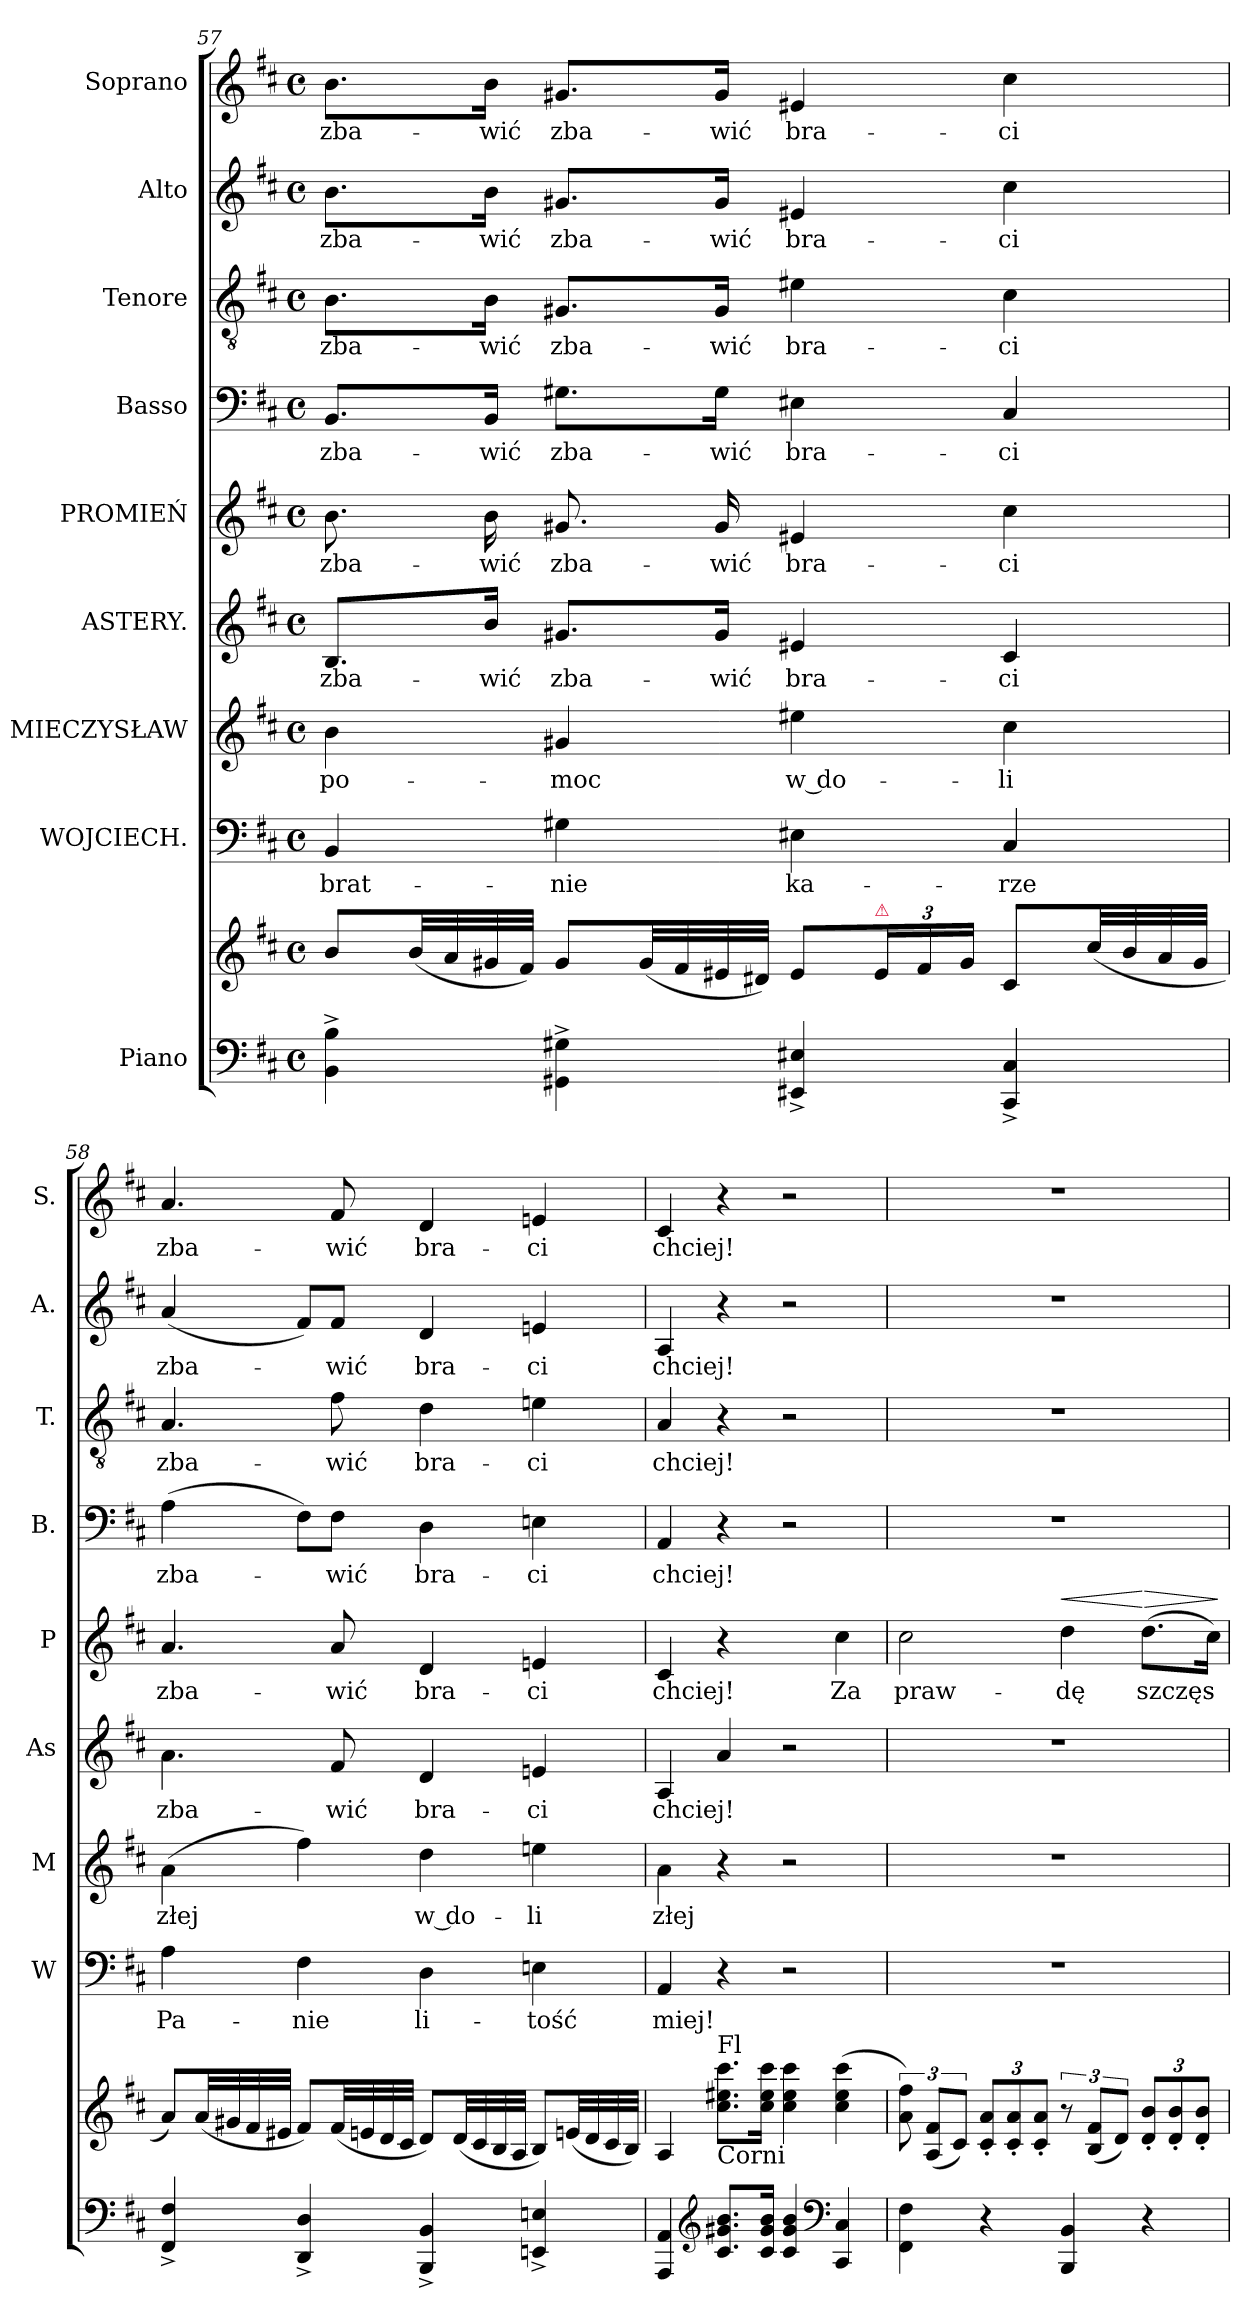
**kern	**kern	**kern	**text	**kern	**text	**kern	**text	**kern	**text	**dynam	**kern	**text	**kern	**text	**kern	**text	**kern	**text
*part9	*part9	*part8	*part8	*part7	*part7	*part6	*part6	*part5	*part5	*part5	*part4	*part4	*part3	*part3	*part2	*part2	*part1	*part1
*staff10	*staff9	*staff8	*staff8	*staff7	*staff7	*staff6	*staff6	*staff5	*staff5	*staff5	*staff4	*staff4	*staff3	*staff3	*staff2	*staff2	*staff1	*staff1
*I"Piano	*	*I"WOJCIECH.	*	*I"MIECZYSŁAW	*	*I"ASTERY.	*	*I"PROMIEŃ	*	*	*I"Basso	*	*I"Tenore	*	*I"Alto	*	*I"Soprano	*
*	*	*I'W	*	*I'M	*	*I'As	*	*I'P	*	*	*I'B.	*	*I'T.	*	*I'A.	*	*I'S.	*
*clefF4	*clefG2	*clefF4	*	*clefG2	*	*clefG2	*	*clefG2	*	*	*clefF4	*	*clefGv2	*	*clefG2	*	*clefG2	*
*k[f#c#]	*k[f#c#]	*k[f#c#]	*	*k[f#c#]	*	*k[f#c#]	*	*k[f#c#]	*	*	*k[f#c#]	*	*k[f#c#]	*	*k[f#c#]	*	*k[f#c#]	*
*D:	*D:	*D:	*	*D:	*	*D:	*	*D:	*	*	*D:	*	*D:	*	*D:	*	*D:	*
*M4/4	*M4/4	*M4/4	*	*M4/4	*	*M4/4	*	*M4/4	*	*	*M4/4	*	*M4/4	*	*M4/4	*	*M4/4	*
*met(c)	*met(c)	*met(c)	*	*met(c)	*	*met(c)	*	*met(c)	*	*	*met(c)	*	*met(c)	*	*met(c)	*	*met(c)	*
=57	=57	=57	=57	=57	=57	=57	=57	=57	=57	=57	=57	=57	=57	=57	=57	=57	=57	=57
4BB^\ 4B^\	8b/L	4BB/	brat-	4b\	po-	8.B/L	zba-	8.b\	zba-	.	8.BB/L	zba-	8.B\L	zba-	8.b\L	zba-	8.b\L	zba-
.	(32b/LL	.	.	.	.	.	.	.	.	.	.	.	.	.	.	.	.	.
.	32a/	.	.	.	.	.	.	.	.	.	.	.	.	.	.	.	.	.
.	32g#X/	.	.	.	.	16b/Jk	-wić	16b\	-wić	.	16BB/Jk	-wić	16B\Jk	-wić	16b\Jk	-wić	16b\Jk	-wić
.	32f#/JJJ)	.	.	.	.	.	.	.	.	.	.	.	.	.	.	.	.	.
4GG#X^\ 4G#X^\	8g#/L	4G#X\	-nie	4g#X/	-moc	8.g#X/L	zba-	8.g#X/	zba-	.	8.G#X\L	zba-	8.G#X/L	zba-	8.g#X/L	zba-	8.g#X/L	zba-
.	(32g#/LL	.	.	.	.	.	.	.	.	.	.	.	.	.	.	.	.	.
.	32f#/	.	.	.	.	.	.	.	.	.	.	.	.	.	.	.	.	.
.	32e#X/	.	.	.	.	16g#/Jk	-wić	16g#/	-wić	.	16G#\Jk	-wić	16G#/Jk	-wić	16g#/Jk	-wić	16g#/Jk	-wić
.	32d#X/JJJ)	.	.	.	.	.	.	.	.	.	.	.	.	.	.	.	.	.
4EE#X^/ 4E#X^/	8e#/L	4E#X\	ka-	4ee#X\	w do-	4e#X/	bra-	4e#X/	bra-	.	4E#X\	bra-	4e#X\	bra-	4e#X/	bra-	4e#X/	bra-
!	!LO:TX:a:color=crimson:t=⚠	!	!	!	!	!	!	!	!	!	!	!	!	!	!	!	!	!
.	24e#/L	.	.	.	.	.	.	.	.	.	.	.	.	.	.	.	.	.
.	24f#/	.	.	.	.	.	.	.	.	.	.	.	.	.	.	.	.	.
.	24g#/JJ	.	.	.	.	.	.	.	.	.	.	.	.	.	.	.	.	.
4CC#^/ 4C#^/	8c#/L	4C#/	-rze	4cc#\	-li	4c#/	-ci	4cc#\	-ci	.	4C#/	-ci	4c#\	-ci	4cc#\	-ci	4cc#\	-ci
.	(32cc#/LL	.	.	.	.	.	.	.	.	.	.	.	.	.	.	.	.	.
.	32b/	.	.	.	.	.	.	.	.	.	.	.	.	.	.	.	.	.
.	32a/	.	.	.	.	.	.	.	.	.	.	.	.	.	.	.	.	.
.	32g#/JJJ	.	.	.	.	.	.	.	.	.	.	.	.	.	.	.	.	.
=58	=58	=58	=58	=58	=58	=58	=58	=58	=58	=58	=58	=58	=58	=58	=58	=58	=58	=58
4FF#^/ 4F#^/	8a/L)	4A\	Pa-	(4a\	złej	4.a\	zba-	4.a/	zba-	.	(4A\	zba-	4.A/	zba-	(4a/	zba-	4.a/	zba-
.	(32a/LL	.	.	.	.	.	.	.	.	.	.	.	.	.	.	.	.	.
.	32g#X/	.	.	.	.	.	.	.	.	.	.	.	.	.	.	.	.	.
.	32f#/	.	.	.	.	.	.	.	.	.	.	.	.	.	.	.	.	.
.	32e#X/JJJ	.	.	.	.	.	.	.	.	.	.	.	.	.	.	.	.	.
4DD^/ 4D^/	8f#/L)	4F#\	-nie	4ff#\)	.	.	.	.	.	.	8F#\L)	.	.	.	8f#/L)	.	.	.
.	(32f#/LL	.	.	.	.	8f#/	-wić	8a/	-wić	.	8F#\J	-wić	8f#\	-wić	8f#/J	-wić	8f#/	-wić
.	32en/	.	.	.	.	.	.	.	.	.	.	.	.	.	.	.	.	.
.	32d/	.	.	.	.	.	.	.	.	.	.	.	.	.	.	.	.	.
.	32c#/JJJ	.	.	.	.	.	.	.	.	.	.	.	.	.	.	.	.	.
4BBB^/ 4BB^/	8d/L)	4D\	li-	4dd\	w do-	4d/	bra-	4d/	bra-	.	4D\	bra-	4d\	bra-	4d/	bra-	4d/	bra-
.	(32d/LL	.	.	.	.	.	.	.	.	.	.	.	.	.	.	.	.	.
.	32c#/	.	.	.	.	.	.	.	.	.	.	.	.	.	.	.	.	.
.	32B/	.	.	.	.	.	.	.	.	.	.	.	.	.	.	.	.	.
.	32A/JJJ	.	.	.	.	.	.	.	.	.	.	.	.	.	.	.	.	.
4EEn^/ 4En^/	8B/L)	4En\	-tość	4een\	-li	4en/	-ci	4en/	-ci	.	4En\	-ci	4en\	-ci	4en/	-ci	4en/	-ci
.	(32en/LL	.	.	.	.	.	.	.	.	.	.	.	.	.	.	.	.	.
.	32d/	.	.	.	.	.	.	.	.	.	.	.	.	.	.	.	.	.
.	32c#/	.	.	.	.	.	.	.	.	.	.	.	.	.	.	.	.	.
.	32B/JJJ)	.	.	.	.	.	.	.	.	.	.	.	.	.	.	.	.	.
=59	=59	=59	=59	=59	=59	=59	=59	=59	=59	=59	=59	=59	=59	=59	=59	=59	=59	=59
4AAA/ 4AA/	4A/	4AA/	miej!	4a\	złej	4A/	chciej!	4c#/	chciej!	.	4AA/	chciej!	4A/	chciej!	4A/	chciej!	4c#/	chciej!
*clefG2	*	*	*	*	*	*	*	*	*	*	*	*	*	*	*	*	*	*
!	!LO:TX:b:t=Corni	!	!	!	!	!	!	!	!	!	!	!	!	!	!	!	!	!
!	!LO:TX:a:t=Fl	!	!	!	!	!	!	!	!	!	!	!	!	!	!	!	!	!
8.c#/ 8.g#X/ 8.b/L	8.cc#\ 8.ee#X\ 8.ccc#\L	4r	.	4r	.	4a/	.	4r	.	.	4r	.	4r	.	4r	.	4r	.
16c#/ 16g#/ 16b/Jk	16cc#\ 16ee#\ 16ccc#\Jk	.	.	.	.	.	.	.	.	.	.	.	.	.	.	.	.	.
4c#/ 4g#/ 4b/	4cc#\ 4ee#\ 4ccc#\	2r	.	2r	.	2r	.	4ryy	.	.	2r	.	2r	.	2r	.	2r	.
*clefF4	*	*	*	*	*	*	*	*	*	*	*	*	*	*	*	*	*	*
4CC#/ 4C#/	(4cc#\ 4ee#\ 4ccc#\	.	.	.	.	.	.	4cc#\	Za	.	.	.	.	.	.	.	.	.
=60	=60	=60	=60	=60	=60	=60	=60	=60	=60	=60	=60	=60	=60	=60	=60	=60	=60	=60
4FF#\ 4F#\	12a\ 12ff#\)	1r	.	1r	.	1r	.	2cc#\	praw-	.	1r	.	1r	.	1r	.	1r	.
.	(12A/ 12f#/L	.	.	.	.	.	.	.	.	.	.	.	.	.	.	.	.	.
.	12c#/J)	.	.	.	.	.	.	.	.	.	.	.	.	.	.	.	.	.
4r	12c#'/ 12a'/L	.	.	.	.	.	.	.	.	.	.	.	.	.	.	.	.	.
.	12c#'/ 12a'/	.	.	.	.	.	.	.	.	.	.	.	.	.	.	.	.	.
.	12c#'/ 12a'/J	.	.	.	.	.	.	.	.	.	.	.	.	.	.	.	.	.
!	!	!	!	!	!	!	!	!	!	!LO:HP:a	!	!	!	!	!	!	!	!
4BBB/ 4BB/	12r	.	.	.	.	.	.	4dd\	-dę	<	.	.	.	.	.	.	.	.
.	(12B/ 12f#/L	.	.	.	.	.	.	.	.	.	.	.	.	.	.	.	.	.
.	12d/J)	.	.	.	.	.	.	.	.	.	.	.	.	.	.	.	.	.
!	!	!	!	!	!	!	!	!	!	!LO:HP:n=1:a	!	!	!	!	!	!	!	!
4r	12d'/ 12b'/L	.	.	.	.	.	.	(8.dd\L	szczęs-	[ >	.	.	.	.	.	.	.	.
.	12d'/ 12b'/	.	.	.	.	.	.	.	.	.	.	.	.	.	.	.	.	.
.	12d'/ 12b'/J	.	.	.	.	.	.	.	.	.	.	.	.	.	.	.	.	.
.	.	.	.	.	.	.	.	16cc#\Jk)	.	.	.	.	.	.	.	.	.	.
.	.	.	.	.	.	.	.	.	.	]	.	.	.	.	.	.	.	.
=	=	=	=	=	=	=	=	=	=	=	=	=	=	=	=	=	=	=
*-	*-	*-	*-	*-	*-	*-	*-	*-	*-	*-	*-	*-	*-	*-	*-	*-	*-	*-
